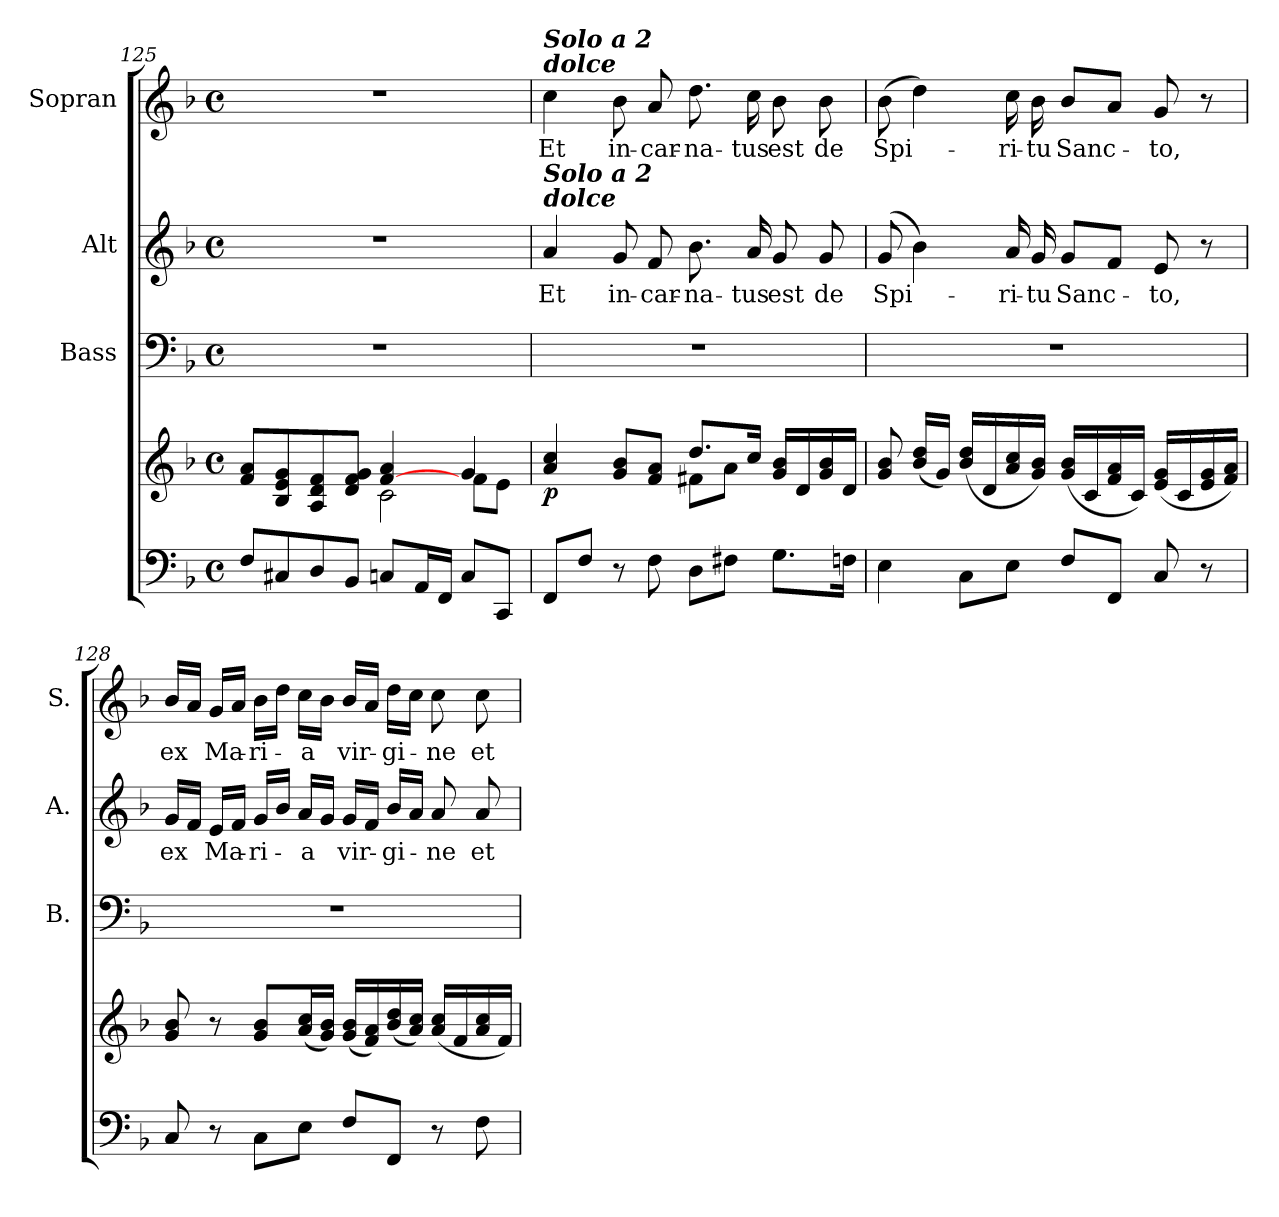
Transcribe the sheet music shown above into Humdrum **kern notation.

**kern	**kern	**dynam	**kern	**kern	**text	**kern	**text
*part4	*part4	*part4	*part3	*part2	*part2	*part1	*part1
*staff5	*staff4	*staff4/5	*staff3	*staff2	*staff2	*staff1	*staff1
*	*	*	*I"Bass	*I"Alt	*	*I"Sopran	*
*	*	*	*I'B.	*I'A.	*	*I'S.	*
*clefF4	*clefG2	*	*clefF4	*clefG2	*	*clefG2	*
*k[b-]	*k[b-]	*	*k[b-]	*k[b-]	*	*k[b-]	*
*F:	*F:	*	*F:	*F:	*	*F:	*
*M4/4	*M4/4	*	*M4/4	*M4/4	*	*M4/4	*
*met(c)	*met(c)	*	*met(c)	*met(c)	*	*met(c)	*
=125	=125	=125	=125	=125	=125	=125	=125
*	*^	*	*	*	*	*	*
*	*	*^	*	*	*	*	*	*
8F/L	8f/ 8a/L	2ryy	2.ryy	.	1r	1r	.	1r	.
8C#X/	8B-/ 8e/ 8g/	.	.	.	.	.	.	.	.
8D/	8A/ 8d/ 8f/	.	.	.	.	.	.	.	.
8BB-/J	8d/ 8f/ 8g/J	.	.	.	.	.	.	.	.
8Cn/L	[<4f/ 4a/	2c\	.	.	.	.	.	.	.
16AA/L	.	.	.	.	.	.	.	.	.
16FF/JJ	.	.	.	.	.	.	.	.	.
8C/L	4g/	.	8f\L	.	.	.	.	.	.
8CC/J	.	.	8e\J	.	.	.	.	.	.
!!LO:LB:g=z
=126	=126	=126	=126	=126	=126	=126	=126	=126	=126
!	!	!	!	!	!	!	!	!LO:TX:a:Bi:t=dolce	!
!	!	!	!	!	!	!	!	!LO:TX:a:Bi:t=Solo a 2	!
!	!	!	!	!	!	!LO:TX:a:Bi:t=dolce	!	!	!
!	!	!	!	!	!	!LO:TX:a:Bi:t=Solo a 2	!	!	!
!	!	!	!	!LO:DY:b	!	!	!LO:LY:b	!	!LO:LY:b
*	*	*v	*v	*	*	*	*	*	*
8FF/L	4a/ 4cc/	2ryy	p	1r	4a/	Et	4cc\	Et
8F/J	.	.	.	.	.	.	.	.
!	!	!	!	!	!	!LO:LY:b	!	!LO:LY:b
8r	8g/ 8b-/L	.	.	.	8g/	in-	8b-\	in-
!	!	!	!	!	!	!LO:LY:b	!	!LO:LY:b
8F\	8f/ 8a/J	.	.	.	8f/	-car-	8a/	-car-
!	!	!	!	!	!	!LO:LY:b	!	!LO:LY:b
8D\L	8.dd/L	8f#X\L	.	.	8.b-\	-na-	8.dd\	-na-
8F#X\J	.	8a\J	.	.	.	.	.	.
!	!	!	!	!	!	!LO:LY:b	!	!LO:LY:b
.	16cc/Jk	.	.	.	16a/	-tus	16cc\	-tus
!	!	!	!	!	!	!LO:LY:b	!	!LO:LY:b
8.G\L	16g/ 16b-/LL	4ryy	.	.	8g/	est	8b-\	est
.	16d/	.	.	.	.	.	.	.
!	!	!	!	!	!	!LO:LY:b	!	!LO:LY:b
.	16g/ 16b-/	.	.	.	8g/	de	8b-\	de
16Fn\Jk	16d/JJ	.	.	.	.	.	.	.
*	*v	*v	*	*	*	*	*	*
=127	=127	=127	=127	=127	=127	=127	=127
!	!	!	!	!	!LO:LY:b	!	!LO:LY:b
4E\	8g/ 8b-/	.	1r	(8g/	Spi-	(>8b-\	Spi-
.	(<16b-/ 16dd/LL	.	.	4b-\)	.	4dd\)	.
.	16g/JJ)	.	.	.	.	.	.
8C\L	(<16b-/ 16dd/LL	.	.	.	.	.	.
.	16d/	.	.	.	.	.	.
!	!	!	!	!	!LO:LY:b	!	!LO:LY:b
8E\J	16a/ 16cc/	.	.	16a/	-ri-	16cc\	-ri-
!	!	!	!	!	!LO:LY:b	!	!LO:LY:b
.	16g/ 16b-/JJ)	.	.	16g/	-tu	16b-\	-tu
!	!	!	!	!	!LO:LY:b	!	!LO:LY:b
8F/L	(<16g/ 16b-/LL	.	.	8g/L	Sanc-	8b-/L	Sanc-
.	16c/	.	.	.	.	.	.
8FF/J	16f/ 16a/	.	.	8f/J	.	8a/J	.
.	16c/JJ)	.	.	.	.	.	.
!	!	!	!	!	!LO:LY:b	!	!LO:LY:b
8C/	(<16e/ 16g/LL	.	.	8e/	-to,	8g/	-to,
.	16c/	.	.	.	.	.	.
8r	16e/ 16g/	.	.	8r	.	8r	.
.	16f/ 16a/JJ)	.	.	.	.	.	.
=128	=128	=128	=128	=128	=128	=128	=128
!	!	!	!	!	!LO:LY:b	!	!LO:LY:b
8C/	8g/ 8b-/	.	1r	16g/LL	ex	16b-/LL	ex
.	.	.	.	16f/JJ	.	16a/JJ	.
!	!	!	!	!	!LO:LY:b	!	!LO:LY:b
8r	8r	.	.	16e/LL	Ma-	16g/LL	Ma-
.	.	.	.	16f/JJ	.	16a/JJ	.
!	!	!	!	!	!LO:LY:b	!	!LO:LY:b
8C\L	8g/ 8b-/L	.	.	16g/LL	-ri-	16b-\LL	-ri-
.	.	.	.	16b-/JJ	.	16dd\JJ	.
!	!	!	!	!	!LO:LY:b	!	!LO:LY:b
8E\J	(<16a/ 16cc/L	.	.	16a/LL	-a	16cc\LL	-a
.	16g/ 16b-/JJ)	.	.	16g/JJ	.	16b-\JJ	.
!	!	!	!	!	!LO:LY:b	!	!LO:LY:b
8F/L	(<16g/ 16b-/LL	.	.	16g/LL	vir-	16b-/LL	vir-
.	16f/ 16a/)	.	.	16f/JJ	.	16a/JJ	.
!	!	!	!	!	!LO:LY:b	!	!LO:LY:b
8FF/J	(<16b-/ 16dd/	.	.	16b-/LL	-gi-	16dd\LL	-gi-
.	16a/ 16cc/JJ)	.	.	16a/JJ	.	16cc\JJ	.
!	!	!	!	!	!LO:LY:b	!	!LO:LY:b
8r	(<16a/ 16cc/LL	.	.	8a/	-ne	8cc\	-ne
.	16f/	.	.	.	.	.	.
!	!	!	!	!	!LO:LY:b	!	!LO:LY:b
8F\	16a/ 16cc/	.	.	8a/	et	8cc\	et
.	16f/JJ)	.	.	.	.	.	.
=	=	=	=	=	=	=	=
*-	*-	*-	*-	*-	*-	*-	*-
